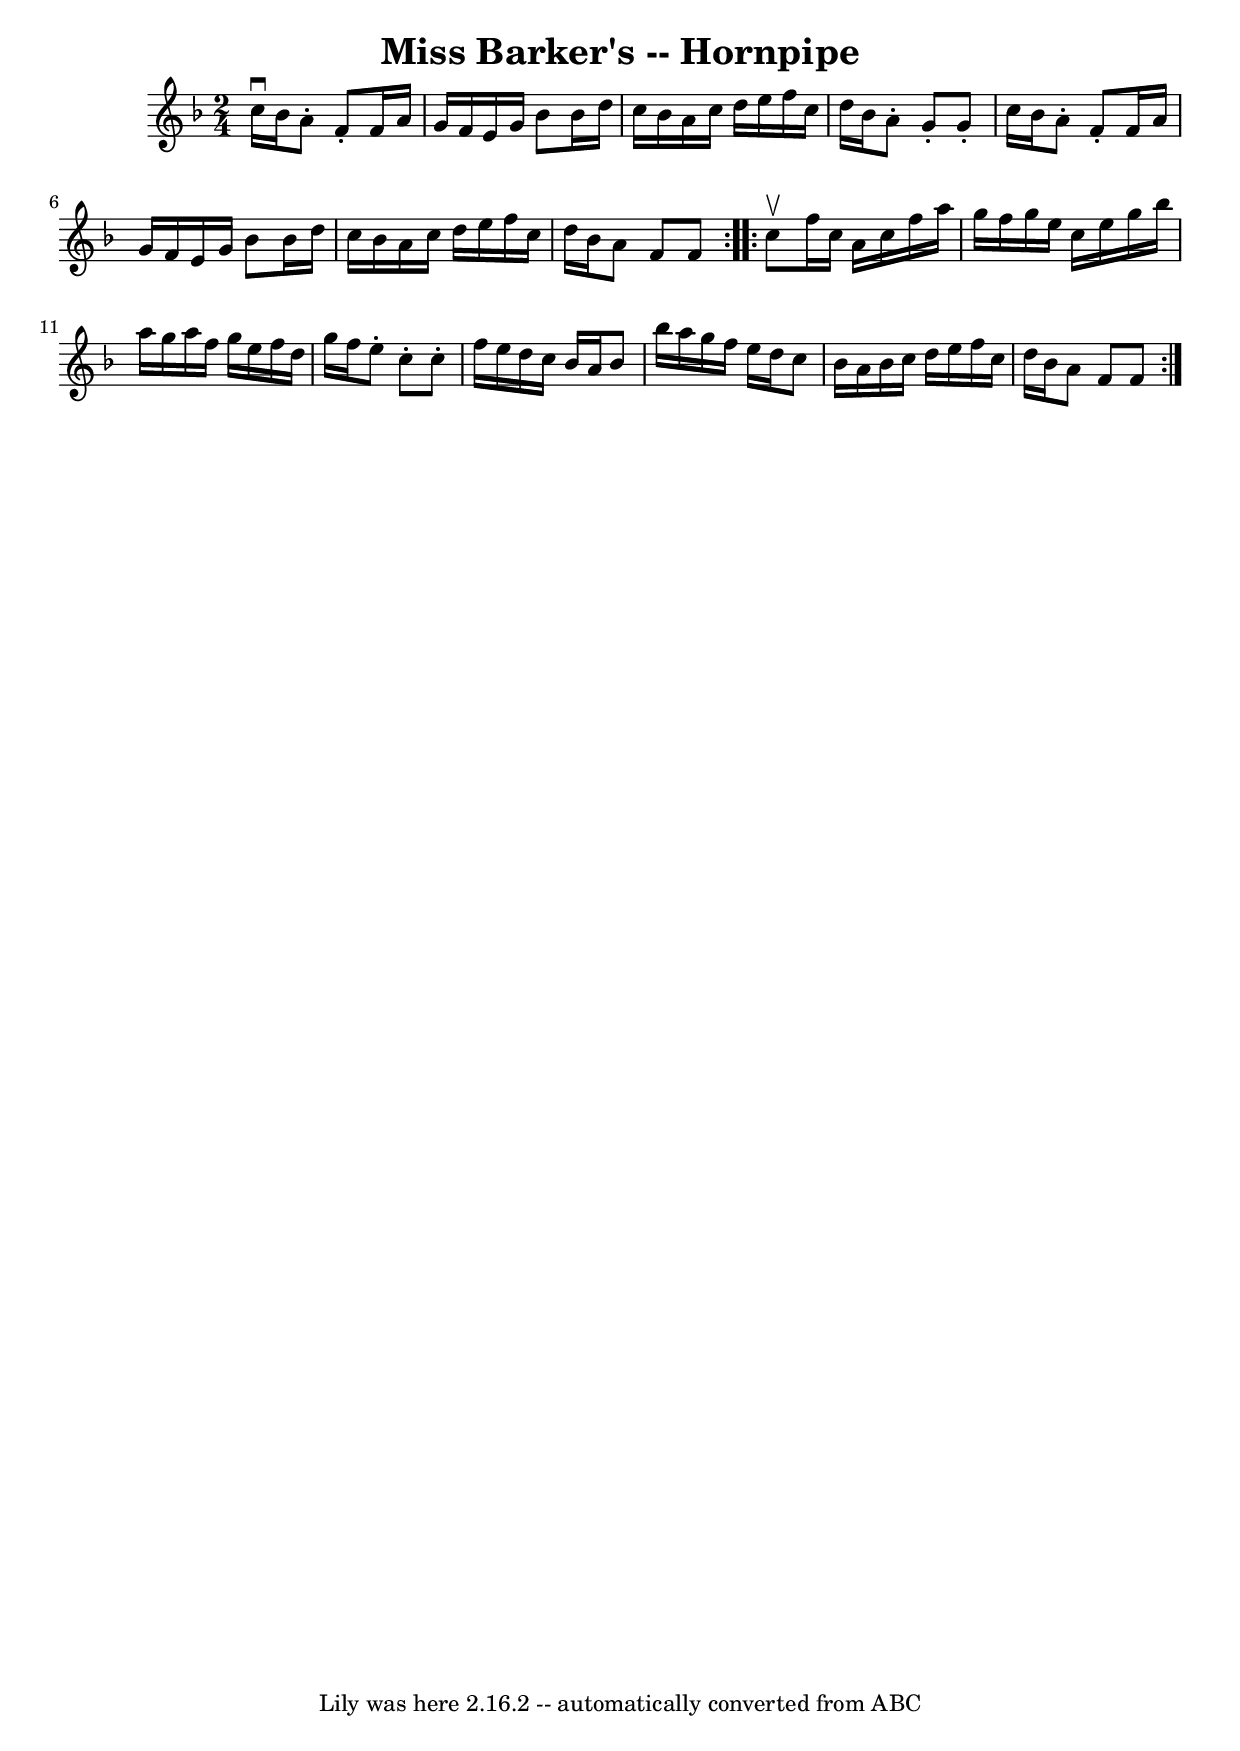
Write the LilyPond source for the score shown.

\version "2.16.2"
\include "Mammoth.ily"
\header {
  %% book = "Cole's 1000 Fiddle Tunes"
  crossRefNumber = "1"
  footnotes = ""
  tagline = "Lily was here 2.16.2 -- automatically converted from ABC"
  title = "Miss Barker's -- Hornpipe"

}
voicedefault =  {



  \repeat volta 2 {

    \time 2/4 
    \key f \major     c''16^\downbow bes'16   |
    a'8-. f'8-.       f'16 a'16 g'16 f'16   |
    e'16 g'16 bes'8 bes'16         d''16 c''16 bes'16   |
    a'16 c''16 d''16 e''16 f''16        c''16 d''16 bes'16   |
    a'8-. g'8-. g'8-. c''16         bes'16   |
    a'8-. f'8-. f'16 a'16 g'16 f'16  |
         e'16 g'16 bes'8 bes'16 d''16 c''16 bes'16   |
    a'16         c''16 d''16 e''16 f''16 c''16 d''16 bes'16   |
    a'8    
    f'8 f'8  
  }     
  \repeat volta 2 {     c''8^\upbow  |
    f''16 c''16         a'16 c''16 f''16 a''16 g''16 f''16   |
    g''16 e''16         c''16 e''16 g''16 bes''16 a''16 g''16   |
    a''16 f''16      g''16 e''16 f''16 d''16 g''16 f''16   |
    e''8-.        c''8-. c''8-. f''16 e''16   |
    d''16 c''16 bes'16         a'16 bes'8 bes''16 a''16   |
    g''16 f''16 e''16 d''16       c''8 bes'16 a'16   |
    bes'16 c''16 d''16 e''16 f''16      c''16 d''16 bes'16   |
    a'8 f'8 f'8  
  }   

}

\score{
  <<

    \context Staff="default"
    {
      \voicedefault 
      
    }

  >>
  \layout {
    
  }
  \midi {
  }

}
